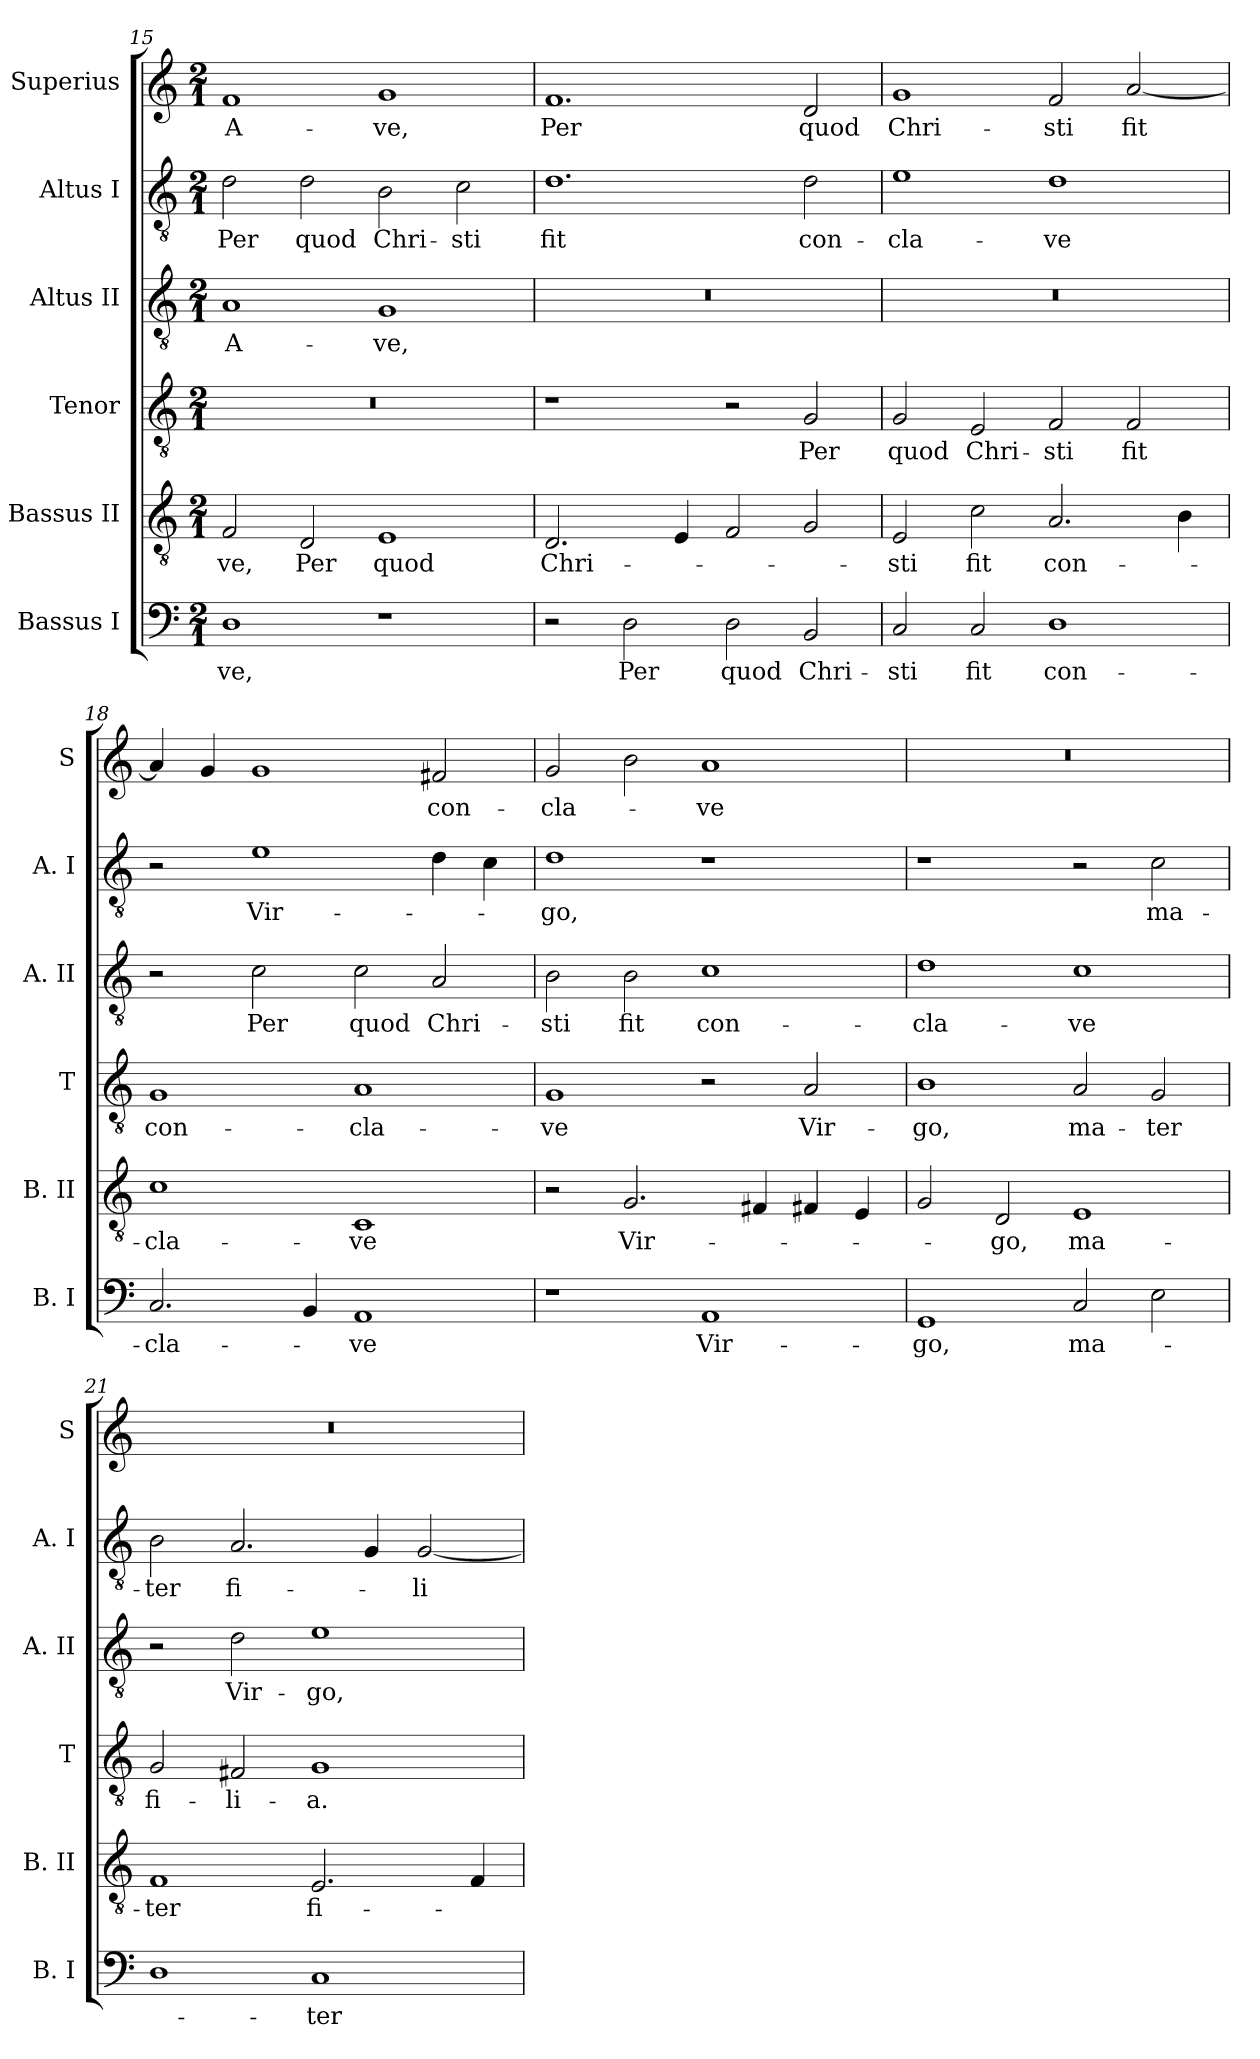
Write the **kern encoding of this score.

**kern	**text	**kern	**text	**kern	**text	**kern	**text	**kern	**text	**kern	**text
*part6	*part6	*part5	*part5	*part4	*part4	*part3	*part3	*part2	*part2	*part1	*part1
*staff6	*staff6	*staff5	*staff5	*staff4	*staff4	*staff3	*staff3	*staff2	*staff2	*staff1	*staff1
*I"Bassus I	*	*I"Bassus II	*	*I"Tenor	*	*I"Altus II	*	*I"Altus I	*	*I"Superius	*
*I'B. I	*	*I'B. II	*	*I'T	*	*I'A. II	*	*I'A. I	*	*I'S	*
*clefF4	*	*clefGv2	*	*clefGv2	*	*clefGv2	*	*clefGv2	*	*clefG2	*
*k[]	*	*k[]	*	*k[]	*	*k[]	*	*k[]	*	*k[]	*
*C:	*	*C:	*	*C:	*	*C:	*	*C:	*	*C:	*
*M2/1	*	*M2/1	*	*M2/1	*	*M2/1	*	*M2/1	*	*M2/1	*
=15	=15	=15	=15	=15	=15	=15	=15	=15	=15	=15	=15
1D	-ve,	2F	-ve,	0r	.	1A	A-	2d	Per	1f	A-
.	.	2D	Per	.	.	.	.	2d	quod	.	.
1r	.	1E	quod	.	.	1G	-ve,	2B	Chri-	1g	-ve,
.	.	.	.	.	.	.	.	2c	-sti	.	.
=16	=16	=16	=16	=16	=16	=16	=16	=16	=16	=16	=16
2r	.	2.D	Chri-	1r	.	0r	.	1.d	fit	1.f	Per
2D	Per	.	.	.	.	.	.	.	.	.	.
.	.	4E	.	.	.	.	.	.	.	.	.
2D	quod	2F	.	2r	.	.	.	.	.	.	.
2BB	Chri-	2G	.	2G	Per	.	.	2d	con-	2d	quod
=17	=17	=17	=17	=17	=17	=17	=17	=17	=17	=17	=17
2C	-sti	2E	-sti	2G	quod	0r	.	1e	-cla-	1g	Chri-
2C	fit	2c	fit	2E	Chri-	.	.	.	.	.	.
1D	con-	2.A	con-	2F	-sti	.	.	1d	-ve	2f	-sti
.	.	.	.	2F	fit	.	.	.	.	[2a	fit
.	.	4B	.	.	.	.	.	.	.	.	.
=18	=18	=18	=18	=18	=18	=18	=18	=18	=18	=18	=18
2.C	-cla-	1c	-cla-	1G	con-	2r	.	2r	.	4a]	.
.	.	.	.	.	.	.	.	.	.	4g	.
.	.	.	.	.	.	2c	Per	1e	Vir-	1g	.
4BB	.	.	.	.	.	.	.	.	.	.	.
1AA	-ve	1C	-ve	1A	-cla-	2c	quod	.	.	.	.
.	.	.	.	.	.	2A	Chri-	4d	.	2f#X	con-
.	.	.	.	.	.	.	.	4c	.	.	.
=19	=19	=19	=19	=19	=19	=19	=19	=19	=19	=19	=19
1r	.	2r	.	1G	-ve	2B	-sti	1d	-go,	2g	-cla-
.	.	2.G	Vir-	.	.	2B	fit	.	.	2b	.
1AA	Vir-	.	.	2r	.	1c	con-	1r	.	1a	-ve
.	.	4F#X	.	.	.	.	.	.	.	.	.
.	.	4F#X	.	2A	Vir-	.	.	.	.	.	.
.	.	4E	.	.	.	.	.	.	.	.	.
=20	=20	=20	=20	=20	=20	=20	=20	=20	=20	=20	=20
1GG	-go,	2G	.	1B	-go,	1d	-cla-	1r	.	0r	.
.	.	2D	-go,	.	.	.	.	.	.	.	.
2C	ma-	1E	ma-	2A	ma-	1c	-ve	2r	.	.	.
2E	.	.	.	2G	-ter	.	.	2c	ma-	.	.
=21	=21	=21	=21	=21	=21	=21	=21	=21	=21	=21	=21
1D	.	1F	-ter	2G	fi-	2r	.	2B	-ter	0r	.
.	.	.	.	2F#X	-li-	2d	Vir-	2.A	fi-	.	.
1C	-ter	2.E	fi-	1G	-a.	1e	-go,	.	.	.	.
.	.	.	.	.	.	.	.	4G	.	.	.
.	.	.	.	.	.	.	.	[2G	-li-	.	.
.	.	4F	.	.	.	.	.	.	.	.	.
=	=	=	=	=	=	=	=	=	=	=	=
*-	*-	*-	*-	*-	*-	*-	*-	*-	*-	*-	*-
